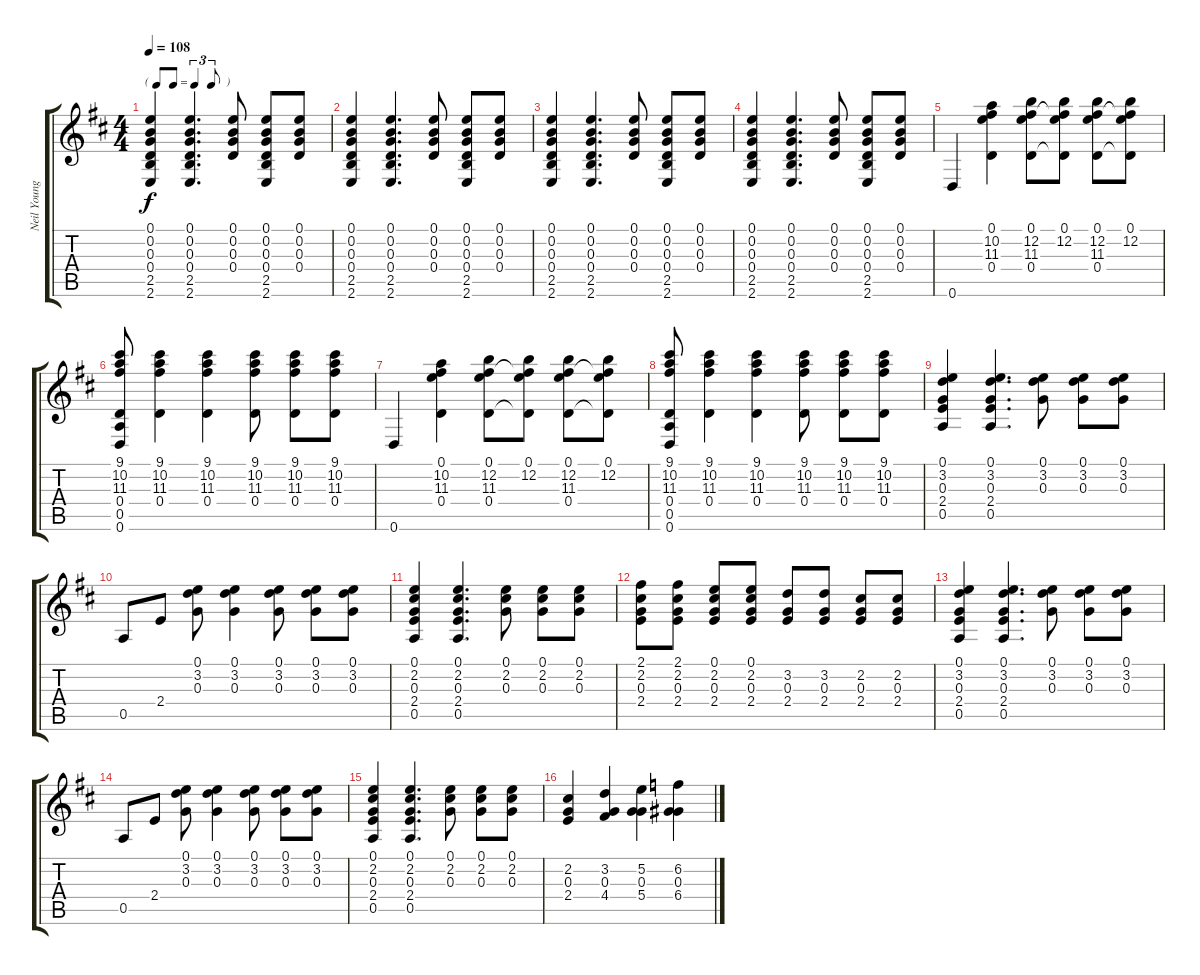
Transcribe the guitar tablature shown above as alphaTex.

\track ("Neil Young - Acoustic" "Neil Young") {instrument acousticguitarsteel}
\staff {score tabs}
\tuning (E4 B3 G3 D3 A2 D2) {hide}
\ts (4 4)
\tf triplet8th
\tempo 108
\clef g2
\ks d
(0.1 0.2 0.3 0.4 2.5 2.6).4{dy f} (0.1 0.2 0.3 0.4 2.5 2.6).4{d} (0.1 0.2 0.3 0.4).8 (0.1 0.2 0.3 0.4 2.5 2.6).8 (0.1 0.2 0.3 0.4).8 |
(0.1 0.2 0.3 0.4 2.5 2.6).4 (0.1 0.2 0.3 0.4 2.5 2.6).4{d} (0.1 0.2 0.3 0.4).8 (0.1 0.2 0.3 0.4 2.5 2.6).8 (0.1 0.2 0.3 0.4).8 |
(0.1 0.2 0.3 0.4 2.5 2.6).4 (0.1 0.2 0.3 0.4 2.5 2.6).4{d} (0.1 0.2 0.3 0.4).8 (0.1 0.2 0.3 0.4 2.5 2.6).8 (0.1 0.2 0.3 0.4).8 |
(0.1 0.2 0.3 0.4 2.5 2.6).4 (0.1 0.2 0.3 0.4 2.5 2.6).4{d} (0.1 0.2 0.3 0.4).8 (0.1 0.2 0.3 0.4 2.5 2.6).8 (0.1 0.2 0.3 0.4).8 |
0.6.4 (0.1 10.2 11.3 0.4).4 (0.1 12.2 11.3 0.4).8 (0.1 12.2 11.3{t} 0.4{t}).8 (0.1 12.2 11.3 0.4).8 (0.1 12.2 11.3{t} 0.4{t}).8 |
(9.1 10.2 11.3 0.4 0.5 0.6).8 (9.1 10.2 11.3 0.4).4 (9.1 10.2 11.3 0.4).4 (9.1 10.2 11.3 0.4).8 (9.1 10.2 11.3 0.4).8 (9.1 10.2 11.3 0.4).8 |
0.6.4 (0.1 10.2 11.3 0.4).4 (0.1 12.2 11.3 0.4).8 (0.1 12.2 11.3{t} 0.4{t}).8 (0.1 12.2 11.3 0.4).8 (0.1 12.2 11.3{t} 0.4{t}).8 |
(9.1 10.2 11.3 0.4 0.5 0.6).8 (9.1 10.2 11.3 0.4).4 (9.1 10.2 11.3 0.4).4 (9.1 10.2 11.3 0.4).8 (9.1 10.2 11.3 0.4).8 (9.1 10.2 11.3 0.4).8 |
(0.1 3.2 0.3 2.4 0.5).4 (0.1 3.2 0.3 2.4 0.5).4{d} (0.1 3.2 0.3).8 (0.1 3.2 0.3).8 (0.1 3.2 0.3).8 |
0.5.8 2.4.8 (0.1 3.2 0.3).8 (0.1 3.2 0.3).4 (0.1 3.2 0.3).8 (0.1 3.2 0.3).8 (0.1 3.2 0.3).8 |
(0.1 2.2 0.3 2.4 0.5).4 (0.1 2.2 0.3 2.4 0.5).4{d} (0.1 2.2 0.3).8 (0.1 2.2 0.3).8 (0.1 2.2 0.3).8 |
(2.1 2.2 0.3 2.4).8 (2.1 2.2 0.3 2.4).8 (0.1 2.2 0.3 2.4).8 (0.1 2.2 0.3 2.4).8 (3.2 0.3 2.4).8 (3.2 0.3 2.4).8 (2.2 0.3 2.4).8 (2.2 0.3 2.4).8 |
(0.1 3.2 0.3 2.4 0.5).4 (0.1 3.2 0.3 2.4 0.5).4{d} (0.1 3.2 0.3).8 (0.1 3.2 0.3).8 (0.1 3.2 0.3).8 |
0.5.8 2.4.8 (0.1 3.2 0.3).8 (0.1 3.2 0.3).4 (0.1 3.2 0.3).8 (0.1 3.2 0.3).8 (0.1 3.2 0.3).8 |
(0.1 2.2 0.3 2.4 0.5).4 (0.1 2.2 0.3 2.4 0.5).4{d} (0.1 2.2 0.3).8 (0.1 2.2 0.3).8 (0.1 2.2 0.3).8 |
(2.2 0.3 2.4).4 (3.2 0.3 4.4).4 (5.2 0.3 5.4).4 (6.2 0.3 6.4).4
